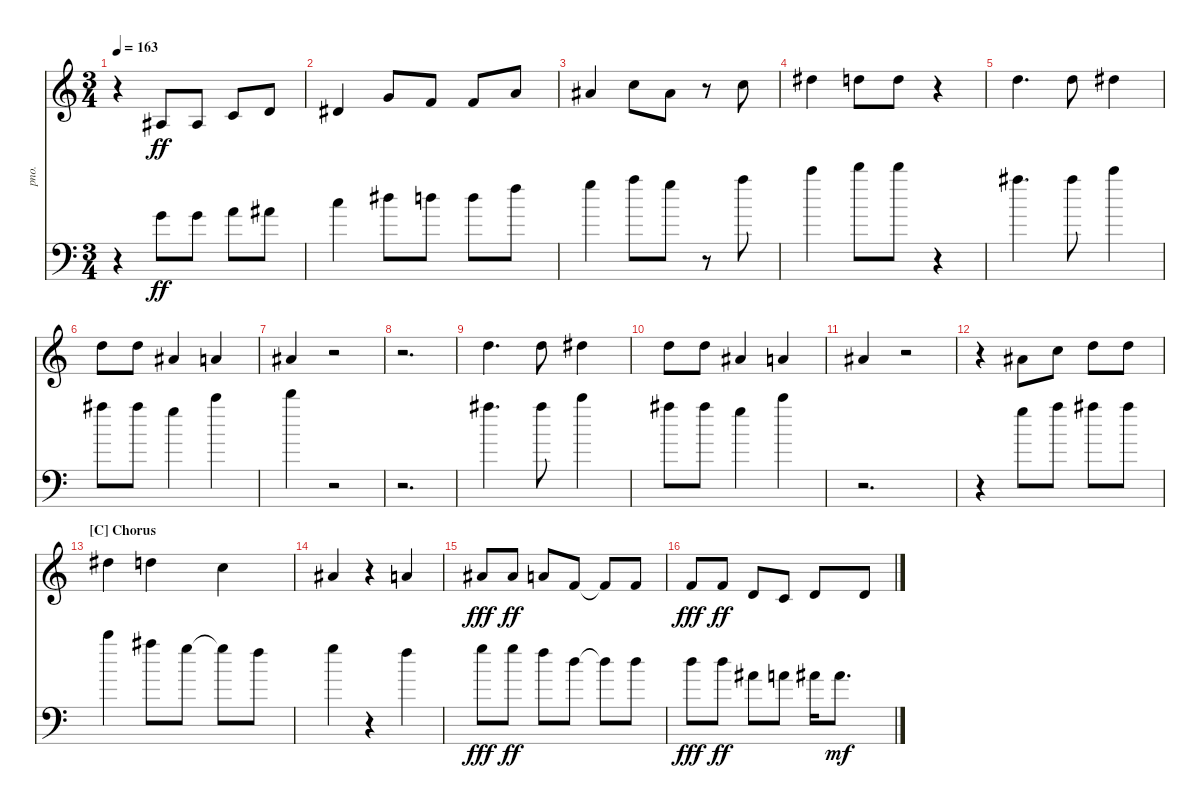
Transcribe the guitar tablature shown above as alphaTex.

\bracketExtendMode nobrackets
\track ("Melody" "pno.") {instrument acousticgrandpiano}
\staff {score}
\tuning (E4 B3 G3 D3 A2 E2)
\ts (3 4)
\tempo 163
\clef g2
\ks aminor
r.4{dy ff beam Down} 3.3{acc #}.8{beam Up} 3.3{acc #}.8{beam Up} 1.2.8{beam Up} 3.2.8{beam Up} |
4.2{acc #}.4{beam Up} 3.1.8{beam Up} 1.1.8{beam Up} 1.1.8{beam Up} 5.1.8{beam Up} |
6.1{acc #}.4{beam Up} 8.1.8{beam Down} 6.1{acc #}.8{beam Down} r.8{beam Down} 8.1.8{beam Down} |
11.1{acc #}.4{beam Down} 10.1.8{beam Down} 10.1.8{beam Down} r.4{beam Down} |
10.1.4{d beam Down} 10.1.8{beam Down} 11.1{acc #}.4{beam Down} |
10.1.8{beam Down} 10.1.8{beam Down} 6.1{acc #}.4{beam Up} 5.1.4{beam Up} |
6.1{acc #}.4{beam Up} r.2{beam Down} |
r.2{d beam Down} |
10.1.4{d beam Down} 10.1.8{beam Down} 11.1{acc #}.4{beam Down} |
10.1.8{beam Down} 10.1.8{beam Down} 6.1{acc #}.4{beam Up} 5.1.4{beam Up} |
6.1{acc #}.4{beam Up} r.2{beam Down} |
r.4{beam Down} 6.1{acc #}.8{beam Down} 8.1.8{beam Down} 10.1.8{beam Down} 10.1.8{beam Down} |
\section ("C" "Chorus")
11.1{acc #}.4{beam Down} 10.1.4{beam Down} 8.1.4{beam Down} |
6.1{acc #}.4{beam Up} r.4{beam Down} 5.1.4{beam Up} |
6.1{acc #}.8{dy fff beam Up} 6.1{acc #}.8{dy ff beam Up} 5.1.8{beam Up} 1.1.8{beam Up} 1.1{t}.8{beam Up} 1.1.8{beam Up} |
1.1.8{dy fff beam Up} 1.1.8{dy ff beam Up} 3.2.8{beam Up} 1.2.8{beam Up} 3.2.8{beam Up} 3.2.8{beam Up}
\staff {score}
\tuning (G2 D2 A1 E1 B0)
\clef f4
\ottava regular
\simile none
\ks aminor
r.4{dy mf beam Down} 24.1.8{dy ff beam Down} 24.1.8{beam Down} 26.1.8{beam Down} 27.1{acc #}.8{beam Down} |
29.1.4{beam Down} 32.1{acc #}.8{beam Down} 31.1.8{beam Down} 31.1.8{beam Down} 34.1.8{beam Down} |
36.1.4{beam Down} 38.1.8{beam Down} 36.1.8{beam Down} r.8{beam Down} 38.1.8{beam Down} |
41.1.4{beam Down} 43.1.8{beam Down} 43.1.8{beam Down} r.4{beam Down} |
39.1{acc #}.4{d beam Down} 39.1{acc #}.8{beam Down} 41.1.4{beam Down} |
39.1{acc #}.8{beam Down} 39.1{acc #}.8{beam Down} 36.1.4{beam Down} 41.1.4{beam Down} |
43.1.4{beam Down} r.2{beam Down} |
r.2{d beam Down} |
39.1{acc #}.4{d beam Down} 39.1{acc #}.8{beam Down} 41.1.4{beam Down} |
39.1{acc #}.8{beam Down} 39.1{acc #}.8{beam Down} 36.1.4{beam Down} 41.1.4{beam Down} |
r.2{d beam Down} |
r.4{beam Down} 36.1.8{beam Down} 38.1.8{beam Down} 39.1{acc #}.8{beam Down} 39.1{acc #}.8{beam Down} |
41.1.4{beam Down} 39.1{acc #}.8{beam Down} 36.1.8{beam Down} 36.1{t}.8{beam Down} 34.1.8{beam Down} |
36.1.4{beam Down} r.4{beam Down} 34.1.4{beam Down} |
36.1.8{dy fff beam Down} 36.1.8{dy ff beam Down} 34.1.8{beam Down} 31.1.8{beam Down} 31.1{t}.8{beam Down} 31.1.8{beam Down} |
31.1.8{dy fff beam Down} 31.1.8{dy ff beam Down} 27.1{acc #}.8{beam Down} 26.1.8{beam Down} 27.1{acc #}.16{beam Down} 27.1{acc #}.8{d dy mf beam Down}
